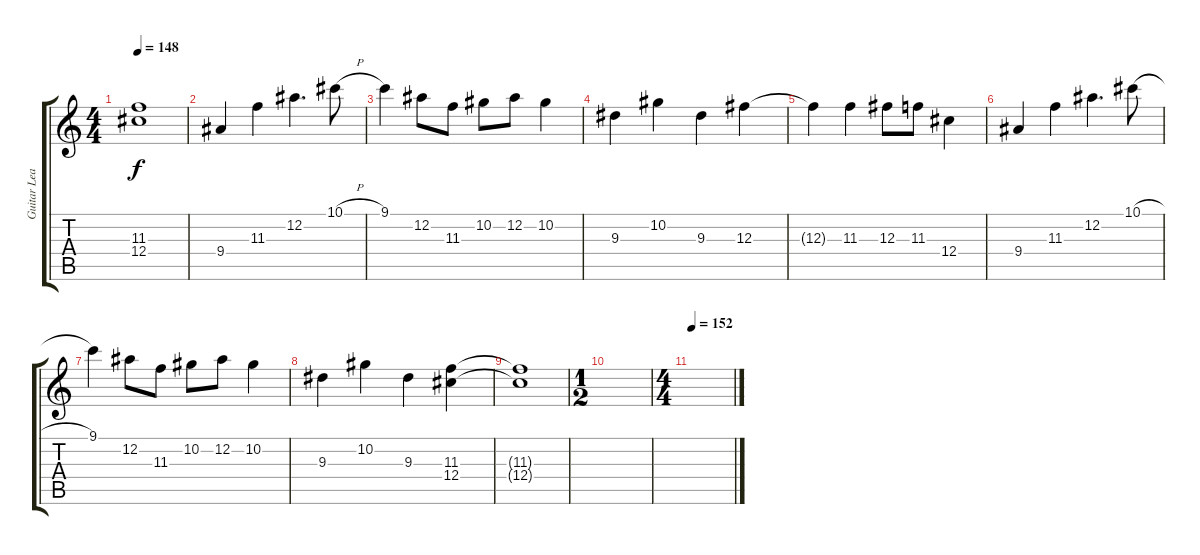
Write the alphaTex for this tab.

\track ("Guitar Lead" "Guitar Lea") {instrument electricguitarjazz}
\staff {score tabs}
\tuning (Eb4 Bb3 Gb3 Db3 Ab2 Eb2) {hide}
\ts (4 4)
\tempo 148
\clef g2
\ks c
(11.3{t} 12.4{t}).1{dy f} |
9.4.4 11.3.4 12.2.4{d} 10.1{h}.8 |
9.1.4 12.2.8 11.3.8 10.2.8 12.2.8 10.2.4 |
9.3.4 10.2.4 9.3.4 12.3.4 |
12.3{t}.4 11.3.4 12.3.8 11.3.8 12.4.4 |
9.4.4 11.3.4 12.2.4{d} 10.1{h}.8 |
9.1.4 12.2.8 11.3.8 10.2.8 12.2.8 10.2.4 |
9.3.4 10.2.4 9.3.4 (11.3 12.4).4 |
(11.3{t} 12.4{t}).1 |
\ts (1 2)
|
\ts (4 4)
\tempo 152
